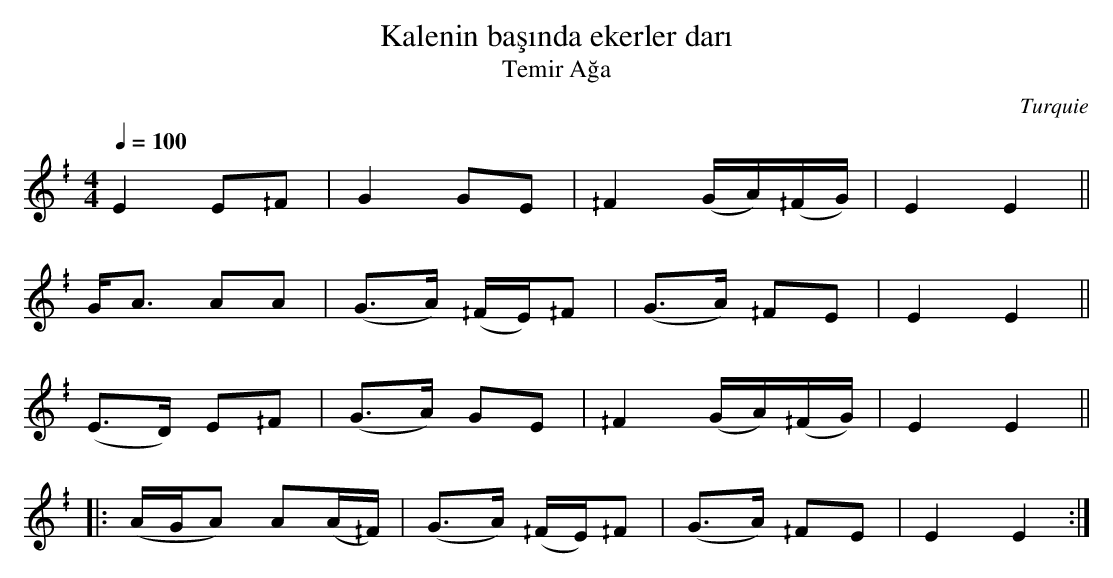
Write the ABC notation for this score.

X:1
T:Kalenin ba\,s\.inda ekerler dar\.i
T:Temir A\uga
O:Turquie
Q:1/4=100
M:4/4
L:1/8
K:Em ^/f
E2 E^/F | G2 GE | ^/F2 (G/A/)(^/F/G/) | E2 E2 ||
G<A AA | (G>A) (^/F/E/)^/F | (G>A) ^/FE | E2 E2 ||
(E>D) E^/F | (G>A) GE | ^/F2 (G/A/)(^/F/G/) | E2 E2 ||
|: (A/G/A) A(A/^/F/) | (G>A) (^/F/E/)^/F | (G>A) ^/FE | E2 E2 :|
